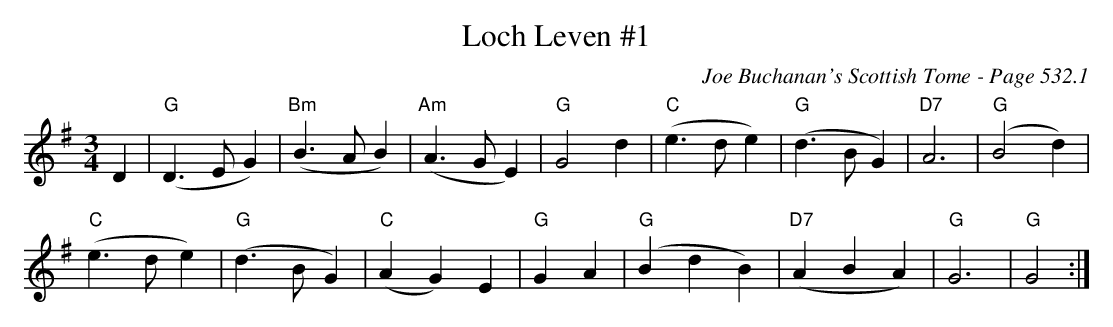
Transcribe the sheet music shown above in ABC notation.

X:1
T:Loch Leven #1
C:Joe Buchanan's Scottish Tome - Page 532.1
L:1/4
M:3/4
K:G
D | "G"(D>E G) | "Bm"(B>A B) | "Am"(A>G E) | "G"G2 d | "C"(e>d e) | "G"(d>B G) | "D7"A3 | "G"(B2 d) |
"C"(e>d e) | "G"(d>B G) | "C"(A G) E | "G"G A | "G"(B d B) | "D7"(A B A) | "G"G3 | "G"G2 :|
